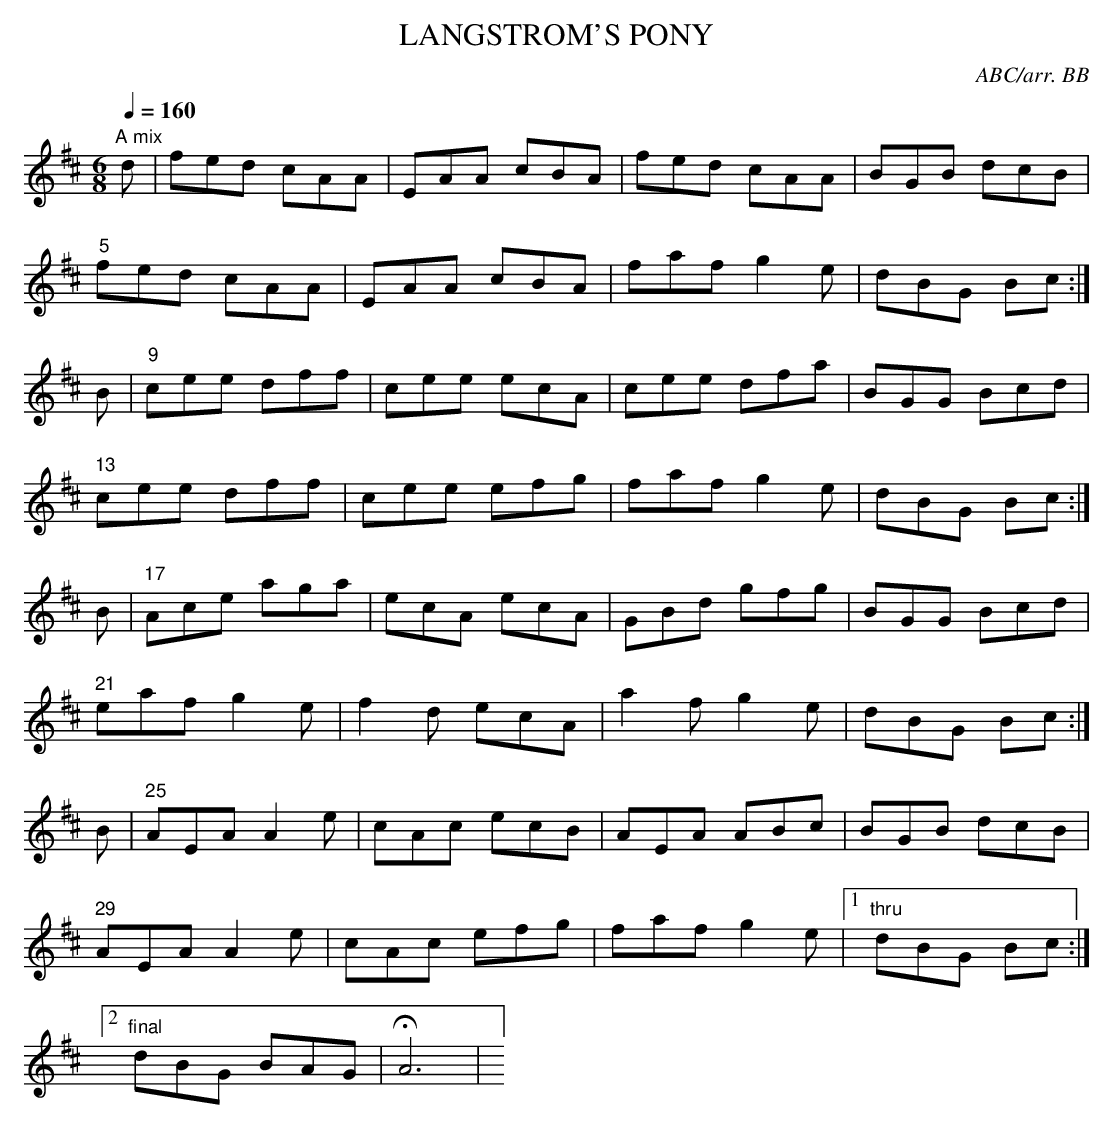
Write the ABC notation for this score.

X:1
T:LANGSTROM'S PONY
C:ABC/arr. BB
M:6/8
Q:1/4=160
L:1/8
K:D
"A mix"
d|fed cAA|EAA cBA|fed cAA|BGB dcB|
"5"fed cAA|EAA cBA|faf g2e|dBG Bc:|
B|"9"cee dff|cee ecA|cee dfa|BGG Bcd|
"13"cee dff|cee efg|faf g2e|dBG Bc:|
B|"17"Ace aga|ecA ecA|GBd gfg|BGG Bcd|
"21"eaf g2e|f2d ecA|a2f g2e|dBG Bc :|
B|"25"AEA A2e|cAc ecB|AEA ABc|BGB dcB|
"29"AEA A2e|cAc efg|faf g2e|1 "thru"dBG Bc:|
[2 "final"dBG BAG|HA6|]
